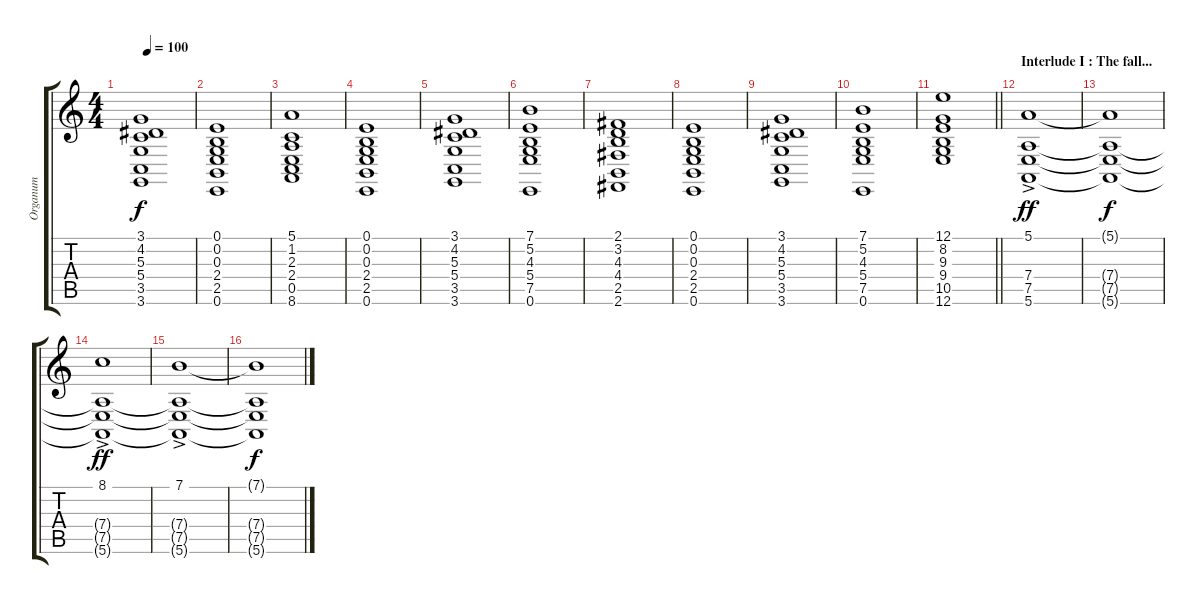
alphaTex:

\track ("Organum" "Organum") {instrument churchorgan}
\staff {score tabs}
\tuning (E4 B3 G3 D3 A2 E2) {hide}
\ts (4 4)
\tempo 100
\clef g2
\ks c
(3.1 4.2 5.3 5.4 3.5 3.6).1{dy f} |
(0.1 0.2 0.3 2.4 2.5 0.6).1 |
(5.1 1.2 2.3 2.4 0.5 8.6).1 |
(0.1 0.2 0.3 2.4 2.5 0.6).1 |
(3.1 4.2 5.3 5.4 3.5 3.6).1 |
(7.1 5.2 4.3 5.4 7.5 0.6).1 |
(2.1 3.2 4.3 4.4 2.5 2.6).1 |
(0.1 0.2 0.3 2.4 2.5 0.6).1 |
(3.1 4.2 5.3 5.4 3.5 3.6).1 |
(7.1 5.2 4.3 5.4 7.5 0.6).1 |
\barLineRight lightlight
(12.1 8.2 9.3 9.4 10.5 12.6).1 |
\section ("" "Interlude I : The fall...")
(5.1{ac} 7.4 7.5 5.6).1{dy ff} |
(5.1{t} 7.4{t} 7.5{t} 5.6{t}).1{dy f} |
(8.1{ac} 7.4{t} 7.5{t} 5.6{t}).1{dy ff} |
(7.1{ac} 7.4{t} 7.5{t} 5.6{t}).1 |
(7.1{t} 7.4{t} 7.5{t} 5.6{t}).1{dy f}
